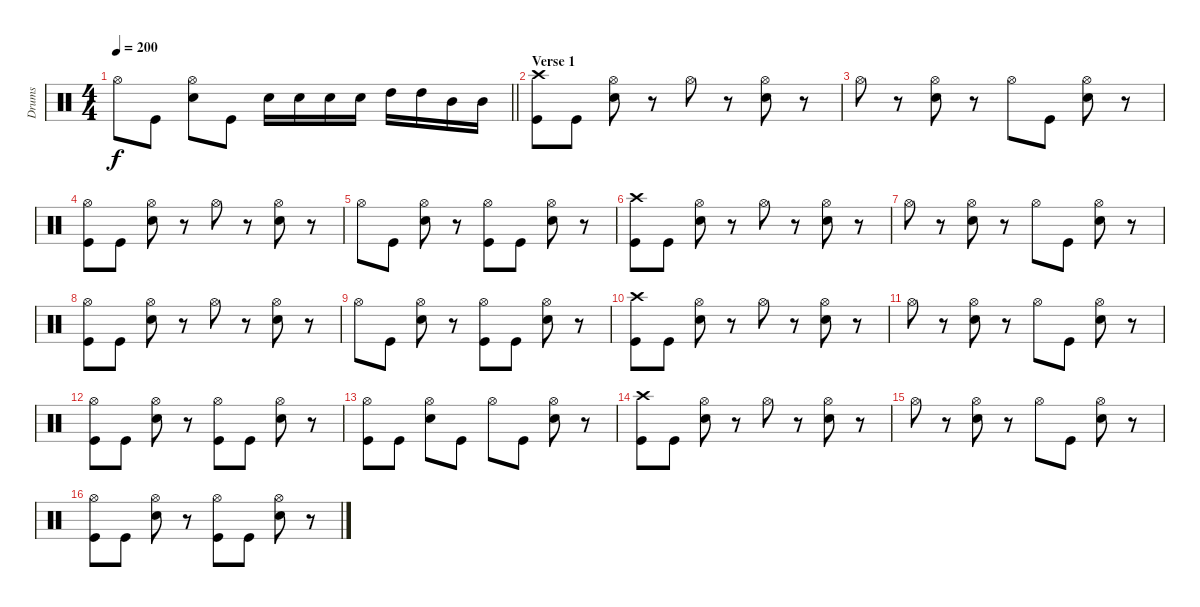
\track ("Drums" "Drums") {instrument percussion}
\staff {score}
\articulation defaults
\ts (4 4)
\tempo 200
\clef neutral
\barLineRight lightlight
\ks c "Hi-Hat (open)".8{dy f} "Kick (hit)".8
("Hi-Hat (open)" "Snare (hit) 2").8 "Kick (hit)".8 "Snare (hit) 2".16 "Snare (hit) 2".16 "Snare (hit) 2".16 "Snare (hit) 2".16 "High Tom (hit)".16 "High Tom (hit)".16 "Mid Tom (hit)".16 "Mid Tom (hit)".16 |
\section ("" "Verse 1")
("Crash high (hit)" "Kick (hit)").8 "Kick (hit)".8 ("Snare (hit) 2" "Hi-Hat (open)").8 r.8 "Hi-Hat (open)".8 r.8 ("Snare (hit) 2" "Hi-Hat (open)").8 r.8 |
"Hi-Hat (open)".8 r.8 ("Snare (hit) 2" "Hi-Hat (open)").8 r.8 "Hi-Hat (open)".8 "Kick (hit)".8 ("Snare (hit) 2" "Hi-Hat (open)").8 r.8 |
("Hi-Hat (open)" "Kick (hit)").8 "Kick (hit)".8 ("Snare (hit) 2" "Hi-Hat (open)").8 r.8 "Hi-Hat (open)".8 r.8 ("Snare (hit) 2" "Hi-Hat (open)").8 r.8 |
"Hi-Hat (open)".8 "Kick (hit)".8 ("Snare (hit) 2" "Hi-Hat (open)").8 r.8 ("Hi-Hat (open)" "Kick (hit)").8 "Kick (hit)".8 ("Snare (hit) 2" "Hi-Hat (open)").8 r.8 |
("Crash high (hit)" "Kick (hit)").8 "Kick (hit)".8 ("Snare (hit) 2" "Hi-Hat (open)").8 r.8 "Hi-Hat (open)".8 r.8 ("Snare (hit) 2" "Hi-Hat (open)").8 r.8 |
"Hi-Hat (open)".8 r.8 ("Snare (hit) 2" "Hi-Hat (open)").8 r.8 "Hi-Hat (open)".8 "Kick (hit)".8 ("Snare (hit) 2" "Hi-Hat (open)").8 r.8 |
("Hi-Hat (open)" "Kick (hit)").8 "Kick (hit)".8 ("Snare (hit) 2" "Hi-Hat (open)").8 r.8 "Hi-Hat (open)".8 r.8 ("Snare (hit) 2" "Hi-Hat (open)").8 r.8 |
"Hi-Hat (open)".8 "Kick (hit)".8 ("Snare (hit) 2" "Hi-Hat (open)").8 r.8 ("Hi-Hat (open)" "Kick (hit)").8 "Kick (hit)".8 ("Snare (hit) 2" "Hi-Hat (open)").8 r.8 |
("Crash high (hit)" "Kick (hit)").8 "Kick (hit)".8 ("Snare (hit) 2" "Hi-Hat (open)").8 r.8 "Hi-Hat (open)".8 r.8 ("Snare (hit) 2" "Hi-Hat (open)").8 r.8 |
"Hi-Hat (open)".8 r.8 ("Snare (hit) 2" "Hi-Hat (open)").8 r.8 "Hi-Hat (open)".8 "Kick (hit)".8 ("Snare (hit) 2" "Hi-Hat (open)").8 r.8 |
("Hi-Hat (open)" "Kick (hit)").8 "Kick (hit)".8 ("Snare (hit) 2" "Hi-Hat (open)").8 r.8 ("Kick (hit)" "Hi-Hat (open)").8 "Kick (hit)".8 ("Snare (hit) 2" "Hi-Hat (open)").8 r.8 |
("Kick (hit)" "Hi-Hat (open)").8 "Kick (hit)".8 ("Snare (hit) 2" "Hi-Hat (open)").8 "Kick (hit)".8 "Hi-Hat (open)".8 "Kick (hit)".8 ("Snare (hit) 2" "Hi-Hat (open)").8 r.8 |
("Crash high (hit)" "Kick (hit)").8 "Kick (hit)".8 ("Snare (hit) 2" "Hi-Hat (open)").8 r.8 "Hi-Hat (open)".8 r.8 ("Snare (hit) 2" "Hi-Hat (open)").8 r.8 |
"Hi-Hat (open)".8 r.8 ("Snare (hit) 2" "Hi-Hat (open)").8 r.8 "Hi-Hat (open)".8 "Kick (hit)".8 ("Snare (hit) 2" "Hi-Hat (open)").8 r.8 |
("Hi-Hat (open)" "Kick (hit)").8 "Kick (hit)".8 ("Snare (hit) 2" "Hi-Hat (open)").8 r.8 ("Kick (hit)" "Hi-Hat (open)").8 "Kick (hit)".8 ("Snare (hit) 2" "Hi-Hat (open)").8 r.8
